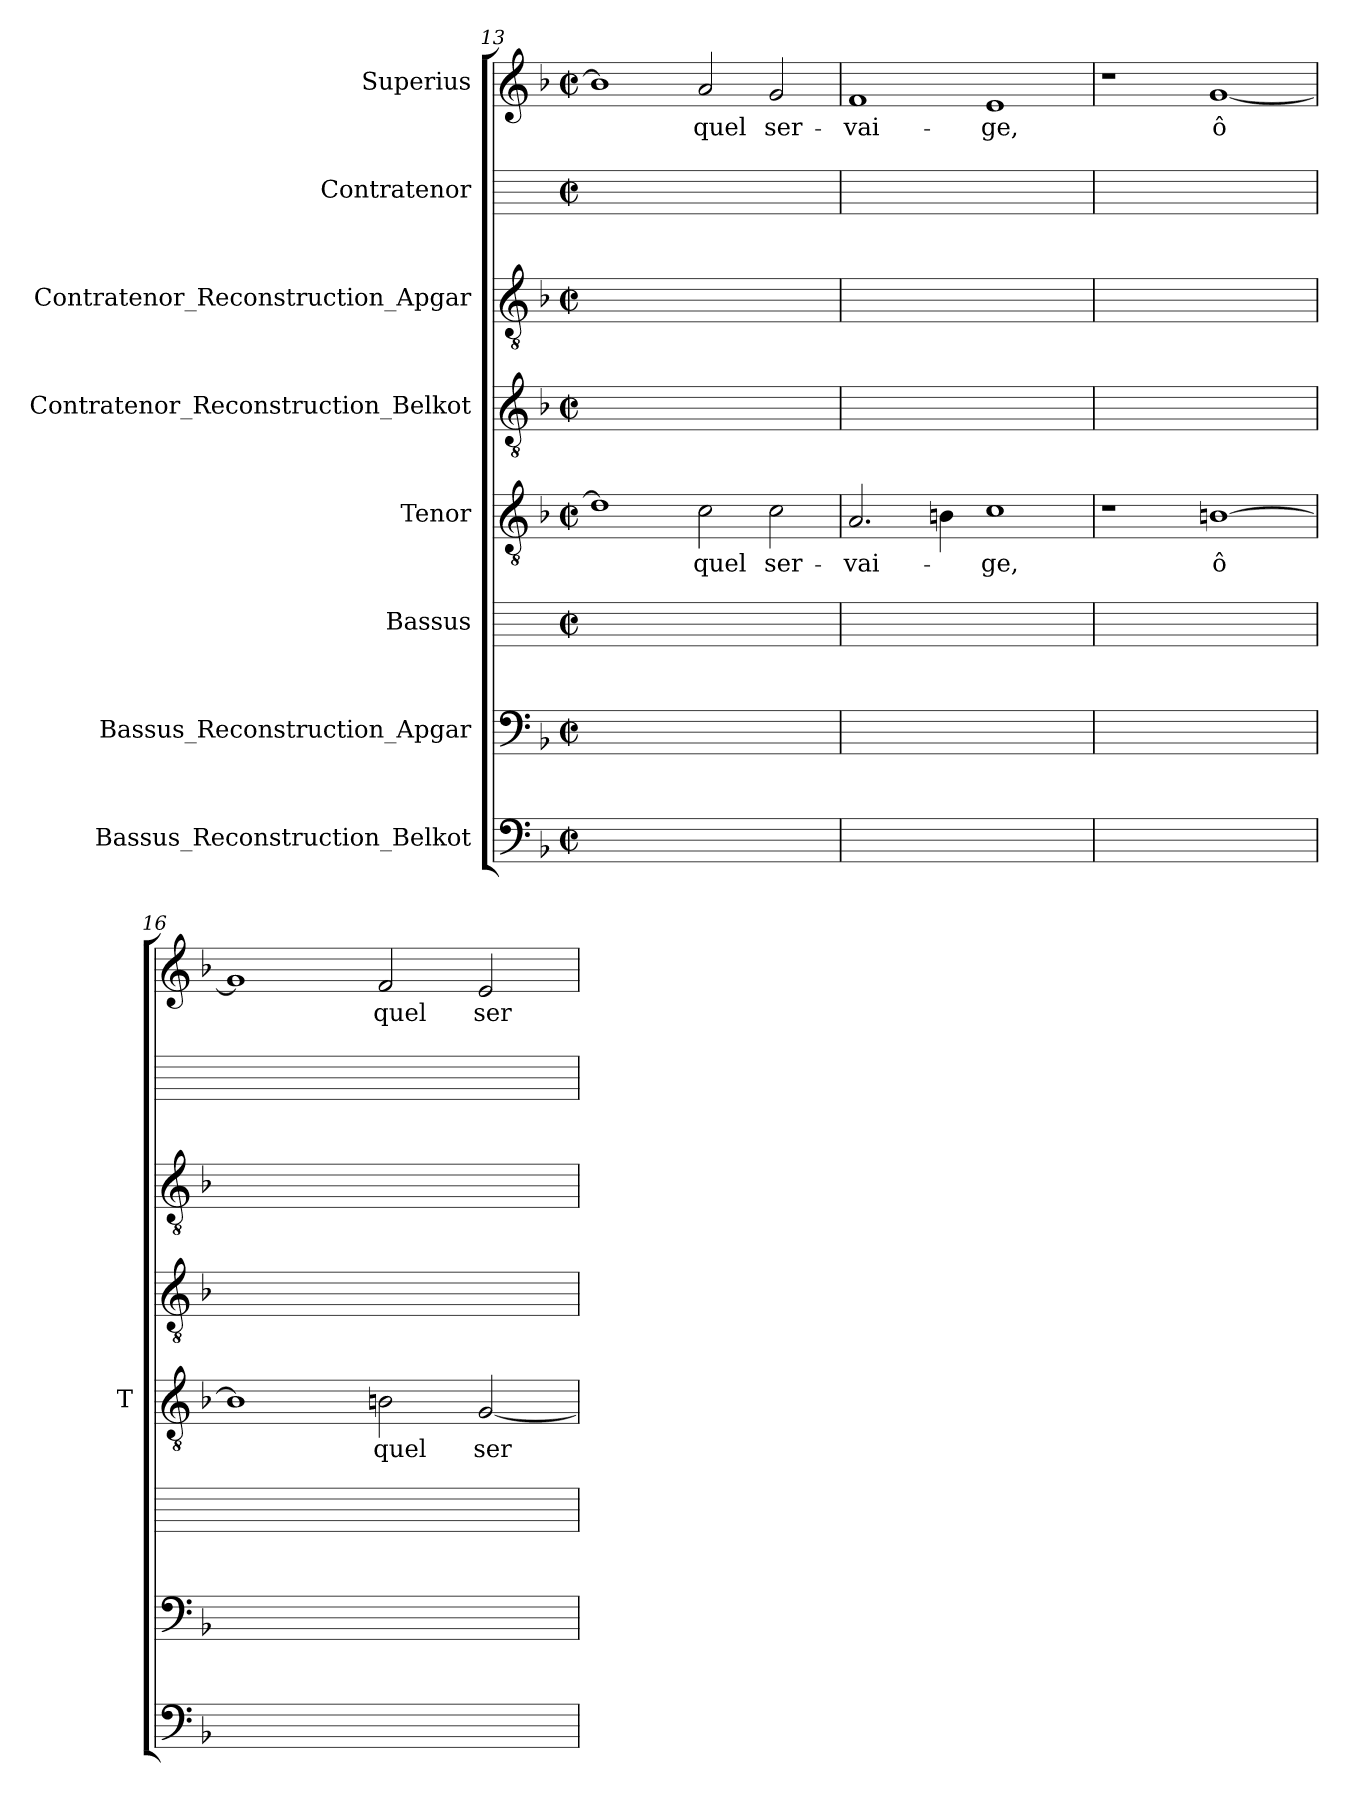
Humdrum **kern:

**kern	**kern	**kern	**kern	**text	**kern	**kern	**kern	**kern	**text
*part8	*part7	*part6	*part5	*part5	*part4	*part3	*part2	*part1	*part1
*staff8	*staff7	*staff6	*staff5	*staff5	*staff4	*staff3	*staff2	*staff1	*staff1
*I"Bassus_Reconstruction_Belkot	*I"Bassus_Reconstruction_Apgar	*I"Bassus	*I"Tenor	*	*I"Contratenor_Reconstruction_Belkot	*I"Contratenor_Reconstruction_Apgar	*I"Contratenor	*I"Superius	*
*	*	*	*I'T	*	*	*	*	*	*
!!LO:PB:g=z
*clefF4	*clefF4	*	*clefGv2	*	*clefGv2	*clefGv2	*	*clefG2	*
*k[b-]	*k[b-]	*	*k[b-]	*	*k[b-]	*k[b-]	*	*k[b-]	*
*F:	*F:	*	*F:	*	*F:	*F:	*	*F:	*
*M2/2	*M2/2	*M2/2	*M2/2	*	*M2/2	*M2/2	*M2/2	*M2/2	*
*met(c|)	*met(c|)	*met(c|)	*met(c|)	*	*met(c|)	*met(c|)	*met(c|)	*met(c|)	*
=13	=13	=13	=13	=13	=13	=13	=13	=13	=13
0ryy	0ryy	0ryy	1d]	.	0ryy	0ryy	0ryy	1b]	.
.	.	.	2c	-quel	.	.	.	2a	-quel
.	.	.	2c	ser-	.	.	.	2g	ser-
=14	=14	=14	=14	=14	=14	=14	=14	=14	=14
0ryy	0ryy	0ryy	2.A	vai-	0ryy	0ryy	0ryy	1f	vai-
.	.	.	4B	.	.	.	.	.	.
.	.	.	1c	-ge,	.	.	.	1e	-ge,
=15	=15	=15	=15	=15	=15	=15	=15	=15	=15
0ryy	0ryy	0ryy	1r	.	0ryy	0ryy	0ryy	1r	.
.	.	.	[1B	-ô	.	.	.	[1g	-ô
=16	=16	=16	=16	=16	=16	=16	=16	=16	=16
0ryy	0ryy	0ryy	1B]	.	0ryy	0ryy	0ryy	1g]	.
.	.	.	2B	-quel	.	.	.	2f	-quel
.	.	.	[2G	ser-	.	.	.	2e	ser-
=	=	=	=	=	=	=	=	=	=
*-	*-	*-	*-	*-	*-	*-	*-	*-	*-
